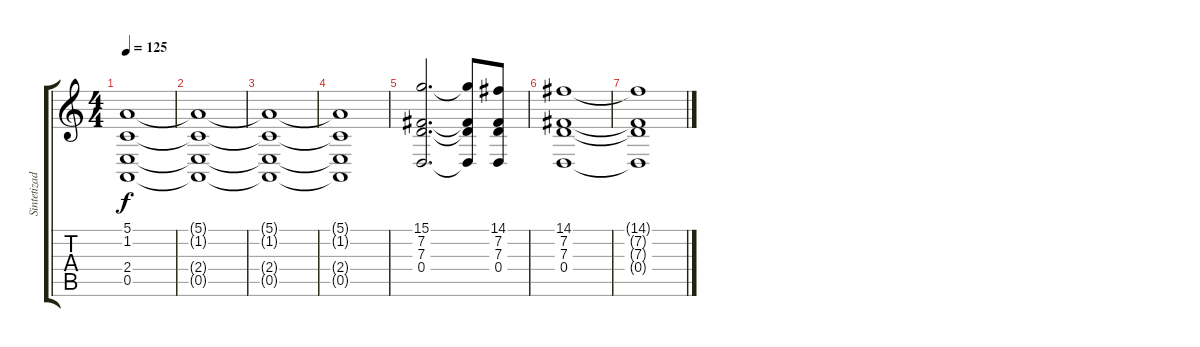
\track ("Sintetizador" "Sintetizad") {instrument stringensemble1}
\staff {score tabs}
\tuning (E4 B3 G3 D3 A2 E2) {hide}
\ts (4 4)
\tempo 125
\clef g2
\ks c
(5.1 1.2 2.4 0.5).1{dy f} |
(5.1{t} 1.2{t} 2.4{t} 0.5{t}).1 |
(5.1{t} 1.2{t} 2.4{t} 0.5{t}).1 |
(5.1{t} 1.2{t} 2.4{t} 0.5{t}).1 |
(15.1 7.2 7.3 0.4).2{d} (15.1{t} 7.2{t} 7.3{t} 0.4{t}).8 (14.1 7.2 7.3 0.4).8 |
(14.1 7.2 7.3 0.4).1 |
(14.1{t} 7.2{t} 7.3{t} 0.4{t}).1
